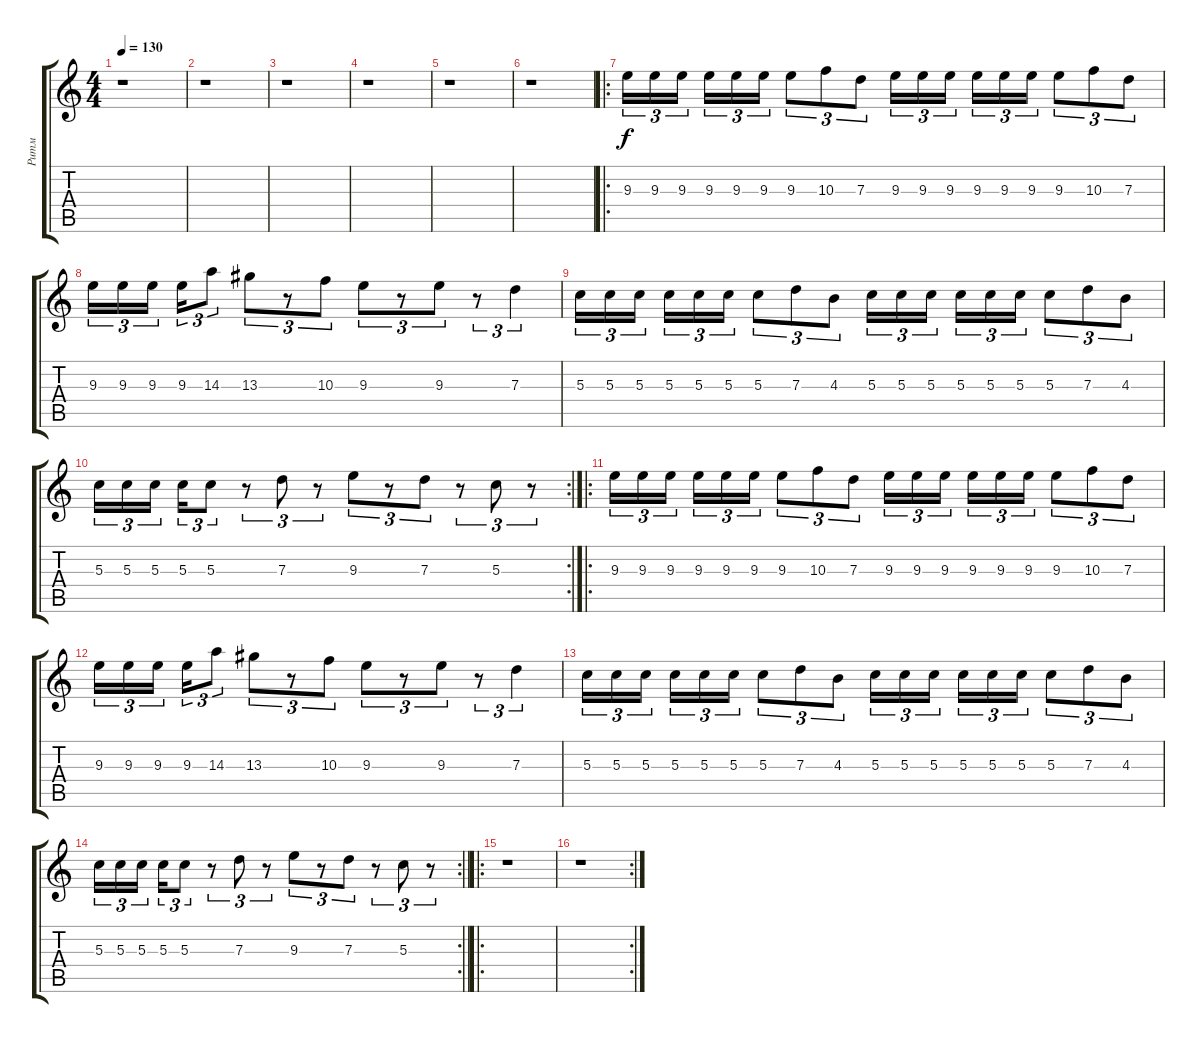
\track ("Ритм" "Ритм") {instrument distortionguitar}
\staff {score tabs}
\tuning (E4 B3 G3 D3 A2 E2) {hide}
\ts (4 4)
\tempo 130
\clef g2
\ks c
r.1{dy f} |
r.1 |
r.1 |
r.1 |
r.1 |
r.1 |
\ro
9.3.16{tu (3 2)} 9.3.16{tu (3 2)} 9.3.16{tu (3 2) beam splitsecondary} 9.3.16{tu (3 2)} 9.3.16{tu (3 2)} 9.3.16{tu (3 2)} 9.3.8{tu (3 2)} 10.3.8{tu (3 2)} 7.3.8{tu (3 2)} 9.3.16{tu (3 2)} 9.3.16{tu (3 2)} 9.3.16{tu (3 2) beam splitsecondary} 9.3.16{tu (3 2)} 9.3.16{tu (3 2)} 9.3.16{tu (3 2)} 9.3.8{tu (3 2)} 10.3.8{tu (3 2)} 7.3.8{tu (3 2)} |
9.3.16{tu (3 2)} 9.3.16{tu (3 2)} 9.3.16{tu (3 2) beam splitsecondary} 9.3.16{tu (3 2)} 14.3.8{tu (3 2)} 13.3.8{tu (3 2)} r.8{tu (3 2)} 10.3.8{tu (3 2)} 9.3.8{tu (3 2)} r.8{tu (3 2)} 9.3.8{tu (3 2)} r.8{tu (3 2)} 7.3.4{tu (3 2)} |
5.3.16{tu (3 2)} 5.3.16{tu (3 2)} 5.3.16{tu (3 2) beam splitsecondary} 5.3.16{tu (3 2)} 5.3.16{tu (3 2)} 5.3.16{tu (3 2)} 5.3.8{tu (3 2)} 7.3.8{tu (3 2)} 4.3.8{tu (3 2)} 5.3.16{tu (3 2)} 5.3.16{tu (3 2)} 5.3.16{tu (3 2) beam splitsecondary} 5.3.16{tu (3 2)} 5.3.16{tu (3 2)} 5.3.16{tu (3 2)} 5.3.8{tu (3 2)} 7.3.8{tu (3 2)} 4.3.8{tu (3 2)} |
\rc 2
5.3.16{tu (3 2)} 5.3.16{tu (3 2)} 5.3.16{tu (3 2) beam splitsecondary} 5.3.16{tu (3 2)} 5.3.8{tu (3 2)} r.8{tu (3 2)} 7.3.8{tu (3 2)} r.8{tu (3 2)} 9.3.8{tu (3 2)} r.8{tu (3 2)} 7.3.8{tu (3 2)} r.8{tu (3 2)} 5.3.8{tu (3 2)} r.8{tu (3 2)} |
\ro
9.3.16{tu (3 2)} 9.3.16{tu (3 2)} 9.3.16{tu (3 2) beam splitsecondary} 9.3.16{tu (3 2)} 9.3.16{tu (3 2)} 9.3.16{tu (3 2)} 9.3.8{tu (3 2)} 10.3.8{tu (3 2)} 7.3.8{tu (3 2)} 9.3.16{tu (3 2)} 9.3.16{tu (3 2)} 9.3.16{tu (3 2) beam splitsecondary} 9.3.16{tu (3 2)} 9.3.16{tu (3 2)} 9.3.16{tu (3 2)} 9.3.8{tu (3 2)} 10.3.8{tu (3 2)} 7.3.8{tu (3 2)} |
9.3.16{tu (3 2)} 9.3.16{tu (3 2)} 9.3.16{tu (3 2) beam splitsecondary} 9.3.16{tu (3 2)} 14.3.8{tu (3 2)} 13.3.8{tu (3 2)} r.8{tu (3 2)} 10.3.8{tu (3 2)} 9.3.8{tu (3 2)} r.8{tu (3 2)} 9.3.8{tu (3 2)} r.8{tu (3 2)} 7.3.4{tu (3 2)} |
5.3.16{tu (3 2)} 5.3.16{tu (3 2)} 5.3.16{tu (3 2) beam splitsecondary} 5.3.16{tu (3 2)} 5.3.16{tu (3 2)} 5.3.16{tu (3 2)} 5.3.8{tu (3 2)} 7.3.8{tu (3 2)} 4.3.8{tu (3 2)} 5.3.16{tu (3 2)} 5.3.16{tu (3 2)} 5.3.16{tu (3 2) beam splitsecondary} 5.3.16{tu (3 2)} 5.3.16{tu (3 2)} 5.3.16{tu (3 2)} 5.3.8{tu (3 2)} 7.3.8{tu (3 2)} 4.3.8{tu (3 2)} |
\rc 2
\barLineRight lightlight
5.3.16{tu (3 2)} 5.3.16{tu (3 2)} 5.3.16{tu (3 2) beam splitsecondary} 5.3.16{tu (3 2)} 5.3.8{tu (3 2)} r.8{tu (3 2)} 7.3.8{tu (3 2)} r.8{tu (3 2)} 9.3.8{tu (3 2)} r.8{tu (3 2)} 7.3.8{tu (3 2)} r.8{tu (3 2)} 5.3.8{tu (3 2)} r.8{tu (3 2)} |
\ro
r.1 |
\rc 2
r.1
